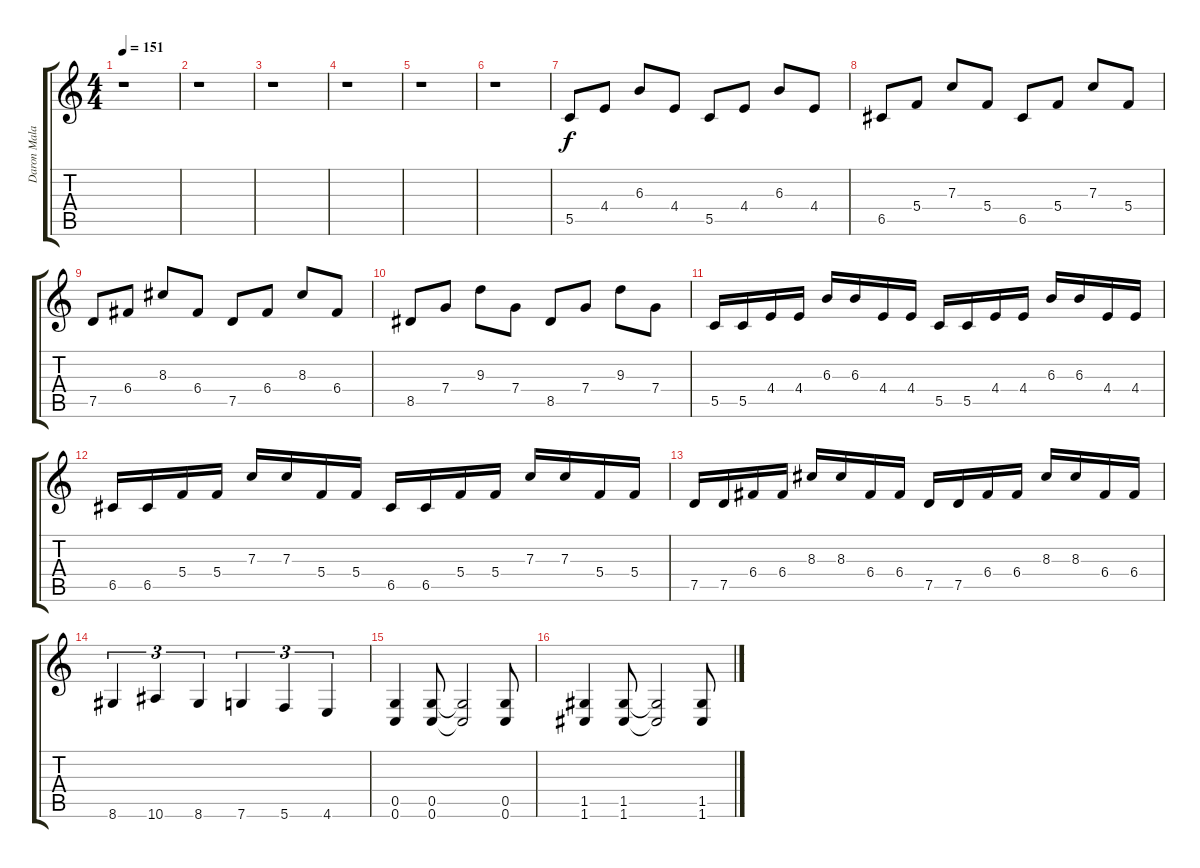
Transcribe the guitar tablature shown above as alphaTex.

\track ("Daron Malakian" "Daron Mala") {instrument distortionguitar}
\staff {score tabs}
\tuning (D4 A3 F3 C3 G2 C2) {hide}
\ts (4 4)
\tempo 151
\clef g2
\ks c
r.1{dy f} |
r.1 |
r.1 |
r.1 |
r.1 |
r.1 |
5.5.8 4.4.8 6.3.8 4.4.8 5.5.8 4.4.8 6.3.8 4.4.8 |
6.5.8 5.4.8 7.3.8 5.4.8 6.5.8 5.4.8 7.3.8 5.4.8 |
7.5.8 6.4.8 8.3.8 6.4.8 7.5.8 6.4.8 8.3.8 6.4.8 |
8.5.8 7.4.8 9.3.8 7.4.8 8.5.8 7.4.8 9.3.8 7.4.8 |
5.5.16 5.5.16 4.4.16 4.4.16 6.3.16 6.3.16 4.4.16 4.4.16 5.5.16 5.5.16 4.4.16 4.4.16 6.3.16 6.3.16 4.4.16 4.4.16 |
6.5.16 6.5.16 5.4.16 5.4.16 7.3.16 7.3.16 5.4.16 5.4.16 6.5.16 6.5.16 5.4.16 5.4.16 7.3.16 7.3.16 5.4.16 5.4.16 |
7.5.16 7.5.16 6.4.16 6.4.16 8.3.16 8.3.16 6.4.16 6.4.16 7.5.16 7.5.16 6.4.16 6.4.16 8.3.16 8.3.16 6.4.16 6.4.16 |
8.6.4{tu (3 2)} 10.6.4{tu (3 2)} 8.6.4{tu (3 2)} 7.6.4{tu (3 2)} 5.6.4{tu (3 2)} 4.6.4{tu (3 2)} |
(0.5 0.6).4 (0.5 0.6).8 (0.5{t} 0.6{t}).2 (0.5 0.6).8 |
(1.5 1.6).4 (1.5 1.6).8 (1.5{t} 1.6{t}).2 (1.5 1.6).8
